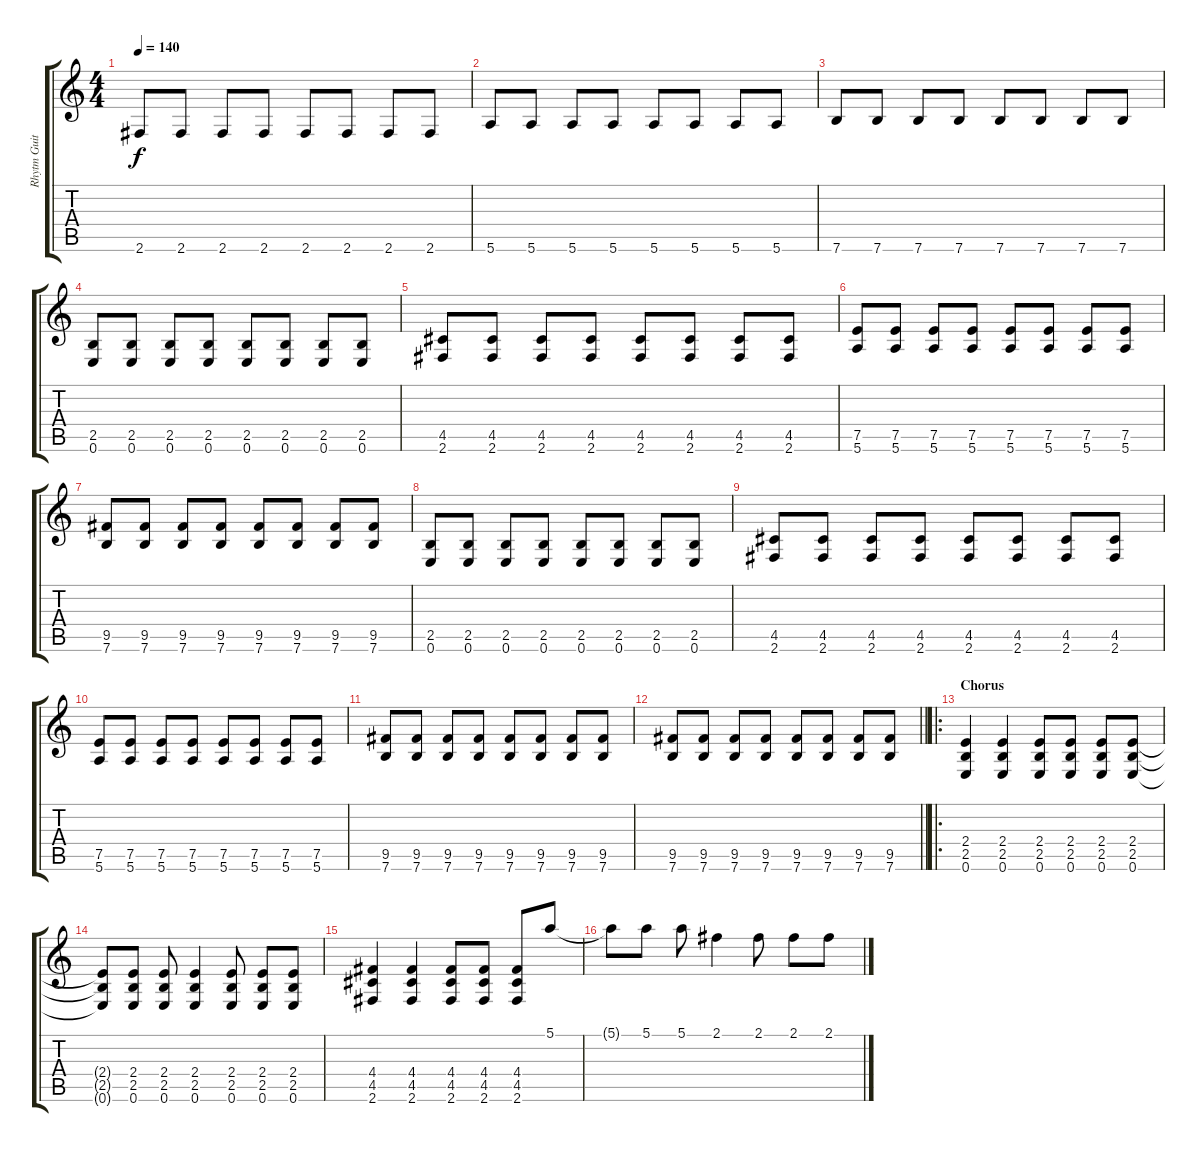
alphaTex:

\track ("Rhytm Guitar" "Rhytm Guit") {instrument electricguitarmuted}
\staff {score tabs}
\tuning (E4 B3 G3 D3 A2 E2) {hide}
\ts (4 4)
\tempo 140
\clef g2
\ks c
2.6.8{dy f} 2.6.8 2.6.8 2.6.8 2.6.8 2.6.8 2.6.8 2.6.8 |
5.6.8 5.6.8 5.6.8 5.6.8 5.6.8 5.6.8 5.6.8 5.6.8 |
7.6.8 7.6.8 7.6.8 7.6.8 7.6.8 7.6.8 7.6.8 7.6.8 |
(2.5 0.6).8 (2.5 0.6).8 (2.5 0.6).8 (2.5 0.6).8 (2.5 0.6).8 (2.5 0.6).8 (2.5 0.6).8 (2.5 0.6).8 |
(4.5 2.6).8 (4.5 2.6).8 (4.5 2.6).8 (4.5 2.6).8 (4.5 2.6).8 (4.5 2.6).8 (4.5 2.6).8 (4.5 2.6).8 |
(7.5 5.6).8 (7.5 5.6).8 (7.5 5.6).8 (7.5 5.6).8 (7.5 5.6).8 (7.5 5.6).8 (7.5 5.6).8 (7.5 5.6).8 |
(9.5 7.6).8 (9.5 7.6).8 (9.5 7.6).8 (9.5 7.6).8 (9.5 7.6).8 (9.5 7.6).8 (9.5 7.6).8 (9.5 7.6).8 |
(2.5 0.6).8 (2.5 0.6).8 (2.5 0.6).8 (2.5 0.6).8 (2.5 0.6).8 (2.5 0.6).8 (2.5 0.6).8 (2.5 0.6).8 |
(4.5 2.6).8 (4.5 2.6).8 (4.5 2.6).8 (4.5 2.6).8 (4.5 2.6).8 (4.5 2.6).8 (4.5 2.6).8 (4.5 2.6).8 |
(7.5 5.6).8 (7.5 5.6).8 (7.5 5.6).8 (7.5 5.6).8 (7.5 5.6).8 (7.5 5.6).8 (7.5 5.6).8 (7.5 5.6).8 |
(9.5 7.6).8 (9.5 7.6).8 (9.5 7.6).8 (9.5 7.6).8 (9.5 7.6).8 (9.5 7.6).8 (9.5 7.6).8 (9.5 7.6).8 |
\barLineRight lightlight
(9.5 7.6).8 (9.5 7.6).8 (9.5 7.6).8 (9.5 7.6).8 (9.5 7.6).8 (9.5 7.6).8 (9.5 7.6).8 (9.5 7.6).8 |
\ro
\section ("" "Chorus")
(2.4 2.5 0.6).4{instrument electricguitarmuted} (2.4 2.5 0.6).4 (2.4 2.5 0.6).8 (2.4 2.5 0.6).8 (2.4 2.5 0.6).8 (2.4 2.5 0.6).8 |
(2.4{t} 2.5{t} 0.6{t}).8 (2.4 2.5 0.6).8 (2.4 2.5 0.6).8 (2.4 2.5 0.6).4 (2.4 2.5 0.6).8 (2.4 2.5 0.6).8 (2.4 2.5 0.6).8 |
(4.4 4.5 2.6).4 (4.4 4.5 2.6).4 (4.4 4.5 2.6).8 (4.4 4.5 2.6).8 (4.4 4.5 2.6).8 5.1.8{instrument distortionguitar} |
5.1{t}.8 5.1.8 5.1.8 2.1.4 2.1.8 2.1.8 2.1.8
